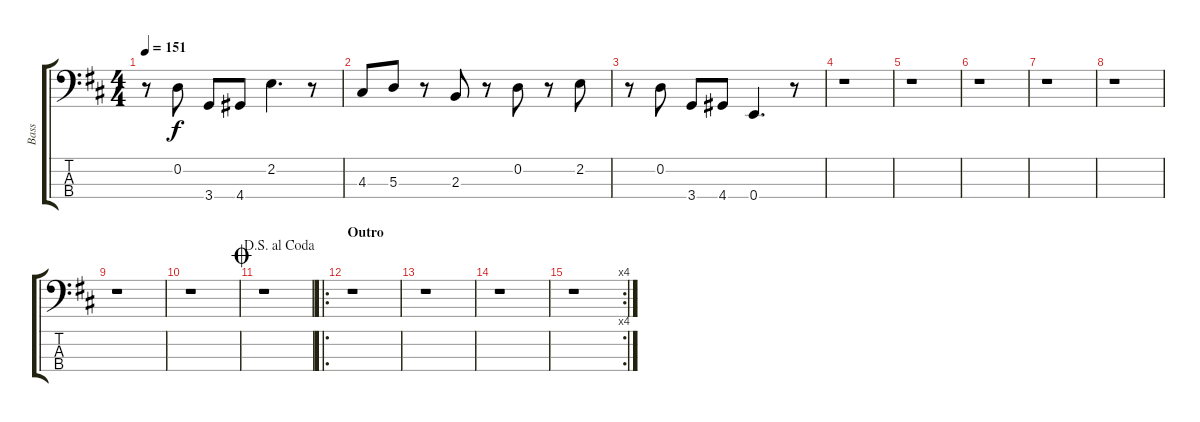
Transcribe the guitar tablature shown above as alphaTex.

\track ("Bass" "Bass") {instrument electricbassfinger}
\staff {score tabs}
\tuning (G2 D2 A1 E1) {hide}
\ts (4 4)
\tempo 151
\clef f4
\ks d
r.8{dy f} 0.2.8 3.4.8 4.4.8 2.2.4{d} r.8 |
4.3.8 5.3.8 r.8 2.3.8 r.8 0.2.8 r.8 2.2.8 |
r.8 0.2.8 3.4.8 4.4.8 0.4.4{d} r.8 |
r.1 |
r.1 |
r.1 |
r.1 |
r.1 |
r.1 |
r.1 |
\jump coda
\jump dalsegnoalcoda
r.1 |
\ro
\section ("" "Outro")
r.1 |
r.1 |
r.1 |
\rc 4
r.1
